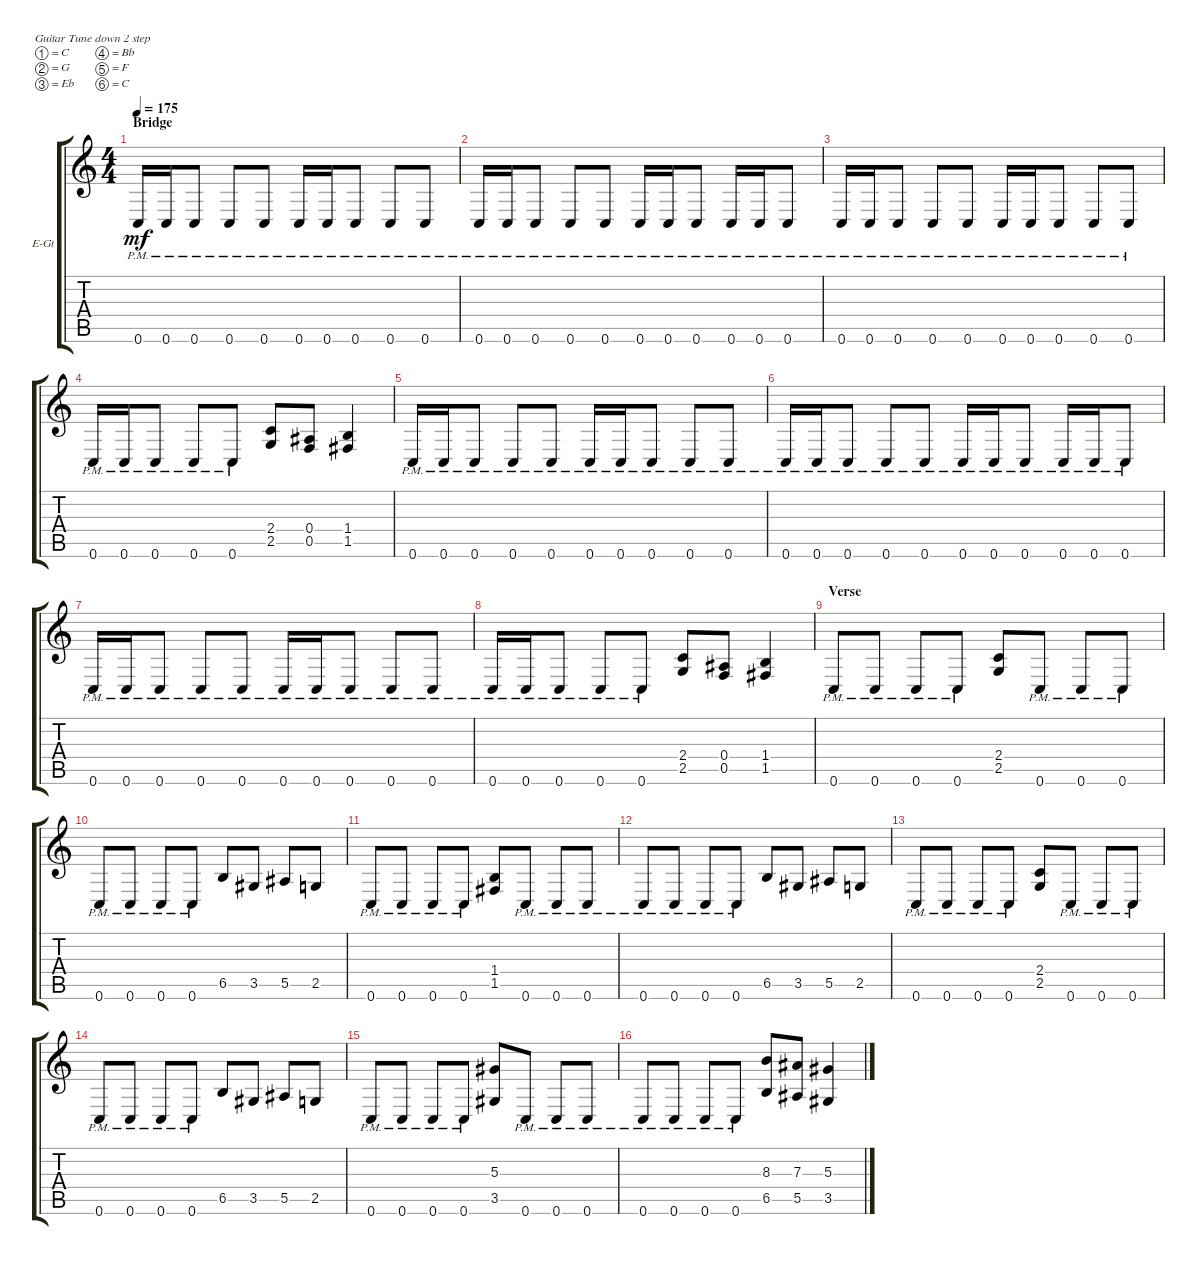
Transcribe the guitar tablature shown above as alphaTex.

\defaultSystemsLayout 4
\bracketExtendMode groupsimilarinstruments
\firstSystemTrackNameOrientation horizontal
\otherSystemsTrackNameOrientation horizontal
\track ("Electric Guitar" "E-Gt") {instrument distortionguitar}
\staff {score tabs}
\tuning (C4 G3 Eb3 Bb2 F2 C2)
\ts (4 4)
\section ("" "Bridge")
\tempo 175
\clef g2
\scale
0.333333
\ks c
0.6{pm}.16{dy mf} 0.6{pm}.16 0.6{pm}.8 0.6{pm}.8 0.6{pm}.8 0.6{pm}.16 0.6{pm}.16 0.6{pm}.8 0.6{pm}.8 0.6{pm}.8 |
\scale
0.333333 0.6{pm}.16 0.6{pm}.16 0.6{pm}.8 0.6{pm}.8 0.6{pm}.8 0.6{pm}.16 0.6{pm}.16 0.6{pm}.8 0.6{pm}.16 0.6{pm}.16 0.6{pm}.8 |
\scale
0.333333 0.6{pm}.16 0.6{pm}.16 0.6{pm}.8 0.6{pm}.8 0.6{pm}.8 0.6{pm}.16 0.6{pm}.16 0.6{pm}.8 0.6{pm}.8 0.6{pm}.8 |
\scale
0.333333 0.6{pm}.16 0.6{pm}.16 0.6{pm}.8 0.6{pm}.8 0.6{pm}.8 (2.5 2.4).8 (0.5 0.4).8 (1.5 1.4).4 |
\scale
0.333333 0.6{pm}.16 0.6{pm}.16 0.6{pm}.8 0.6{pm}.8 0.6{pm}.8 0.6{pm}.16 0.6{pm}.16 0.6{pm}.8 0.6{pm}.8 0.6{pm}.8 |
\scale
0.333333 0.6{pm}.16 0.6{pm}.16 0.6{pm}.8 0.6{pm}.8 0.6{pm}.8 0.6{pm}.16 0.6{pm}.16 0.6{pm}.8 0.6{pm}.16 0.6{pm}.16 0.6{pm}.8 |
\scale
0.333333 0.6{pm}.16 0.6{pm}.16 0.6{pm}.8 0.6{pm}.8 0.6{pm}.8 0.6{pm}.16 0.6{pm}.16 0.6{pm}.8 0.6{pm}.8 0.6{pm}.8 |
\scale
0.333333 0.6{pm}.16 0.6{pm}.16 0.6{pm}.8 0.6{pm}.8 0.6{pm}.8 (2.5 2.4).8 (0.5 0.4).8 (1.5 1.4).4 |
\section ("" "Verse")
\scale
0.333333 0.6{pm}.8 0.6{pm}.8 0.6{pm}.8 0.6{pm}.8 (2.5 2.4).8 0.6{pm}.8 0.6{pm}.8 0.6{pm}.8 |
\scale
0.333333 0.6{pm}.8 0.6{pm}.8 0.6{pm}.8 0.6{pm}.8 6.5.8 3.5.8 5.5.8 2.5.8 |
\scale
0.333333 0.6{pm}.8 0.6{pm}.8 0.6{pm}.8 0.6{pm}.8 (1.5 1.4).8 0.6{pm}.8 0.6{pm}.8 0.6{pm}.8 |
\scale
0.333333 0.6{pm}.8 0.6{pm}.8 0.6{pm}.8 0.6{pm}.8 6.5.8 3.5.8 5.5.8 2.5.8 |
\scale
0.333333 0.6{pm}.8 0.6{pm}.8 0.6{pm}.8 0.6{pm}.8 (2.5 2.4).8 0.6{pm}.8 0.6{pm}.8 0.6{pm}.8 |
\scale
0.333333 0.6{pm}.8 0.6{pm}.8 0.6{pm}.8 0.6{pm}.8 6.5.8 3.5.8 5.5.8 2.5.8 |
\scale
0.333333 0.6{pm}.8 0.6{pm}.8 0.6{pm}.8 0.6{pm}.8 (3.5 5.3).8 0.6{pm}.8 0.6{pm}.8 0.6{pm}.8 |
\scale
0.333333 0.6{pm}.8 0.6{pm}.8 0.6{pm}.8 0.6{pm}.8 (6.5 8.3).8 (5.5 7.3).8 (3.5 5.3).4
